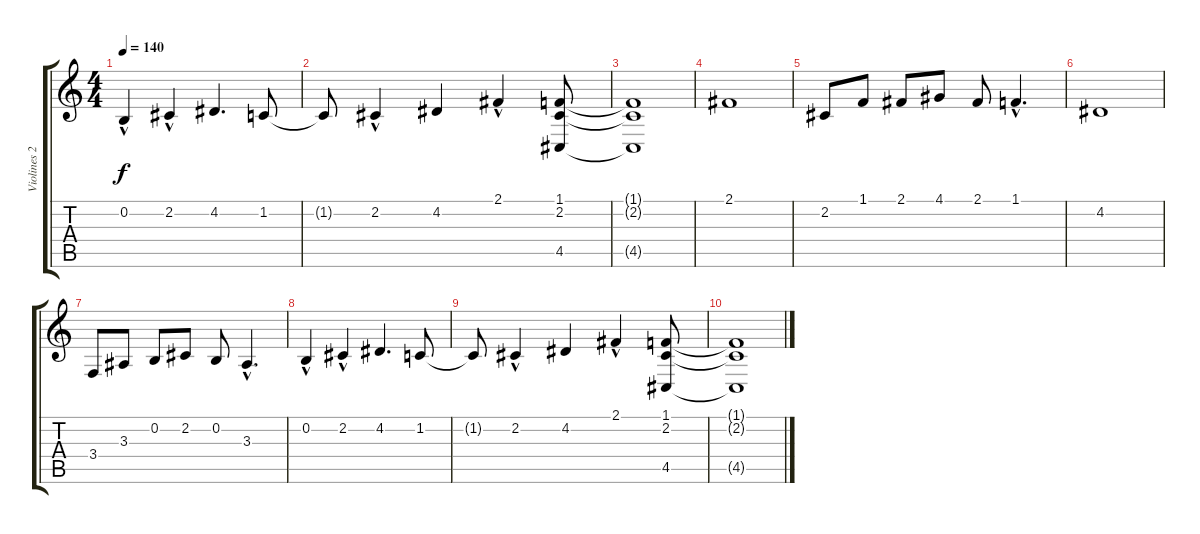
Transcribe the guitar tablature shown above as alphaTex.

\track ("Violines 2" "Violines 2") {instrument stringensemble2}
\staff {score tabs}
\tuning (E4 B3 G3 D3 A2 E2) {hide}
\ts (4 4)
\tempo 140
\clef g2
\ks c
0.2{hac}.4{dy f volume 9} 2.2{hac}.4{volume 9} 4.2.4{d volume 8} 1.2.8{volume 8} |
1.2{t}.8 2.2{hac}.4{volume 8} 4.2.4{volume 8} 2.1{hac}.4{volume 8} (1.1 2.2 4.5).8{volume 7} |
(1.1{t} 2.2{t} 4.5{t}).1 |
2.1.1{volume 6} |
2.2.8{volume 5} 1.1.8{volume 5} 2.1.8{volume 5} 4.1.8{volume 5} 2.1.8{volume 5} 1.1{hac}.4{d} |
4.2.1{volume 4} |
3.4.8{volume 4} 3.3.8{volume 4} 0.2.8{volume 3} 2.2.8{volume 3} 0.2.8{volume 3} 3.3{hac}.4{d volume 3} |
0.2{hac}.4{volume 3} 2.2{hac}.4{volume 2} 4.2.4{d volume 2} 1.2.8{volume 2} |
1.2{t}.8 2.2{hac}.4{volume 2} 4.2.4{volume 2} 2.1{hac}.4{volume 1} (1.1 2.2 4.5).8{volume 1} |
(1.1{t} 2.2{t} 4.5{t}).1
